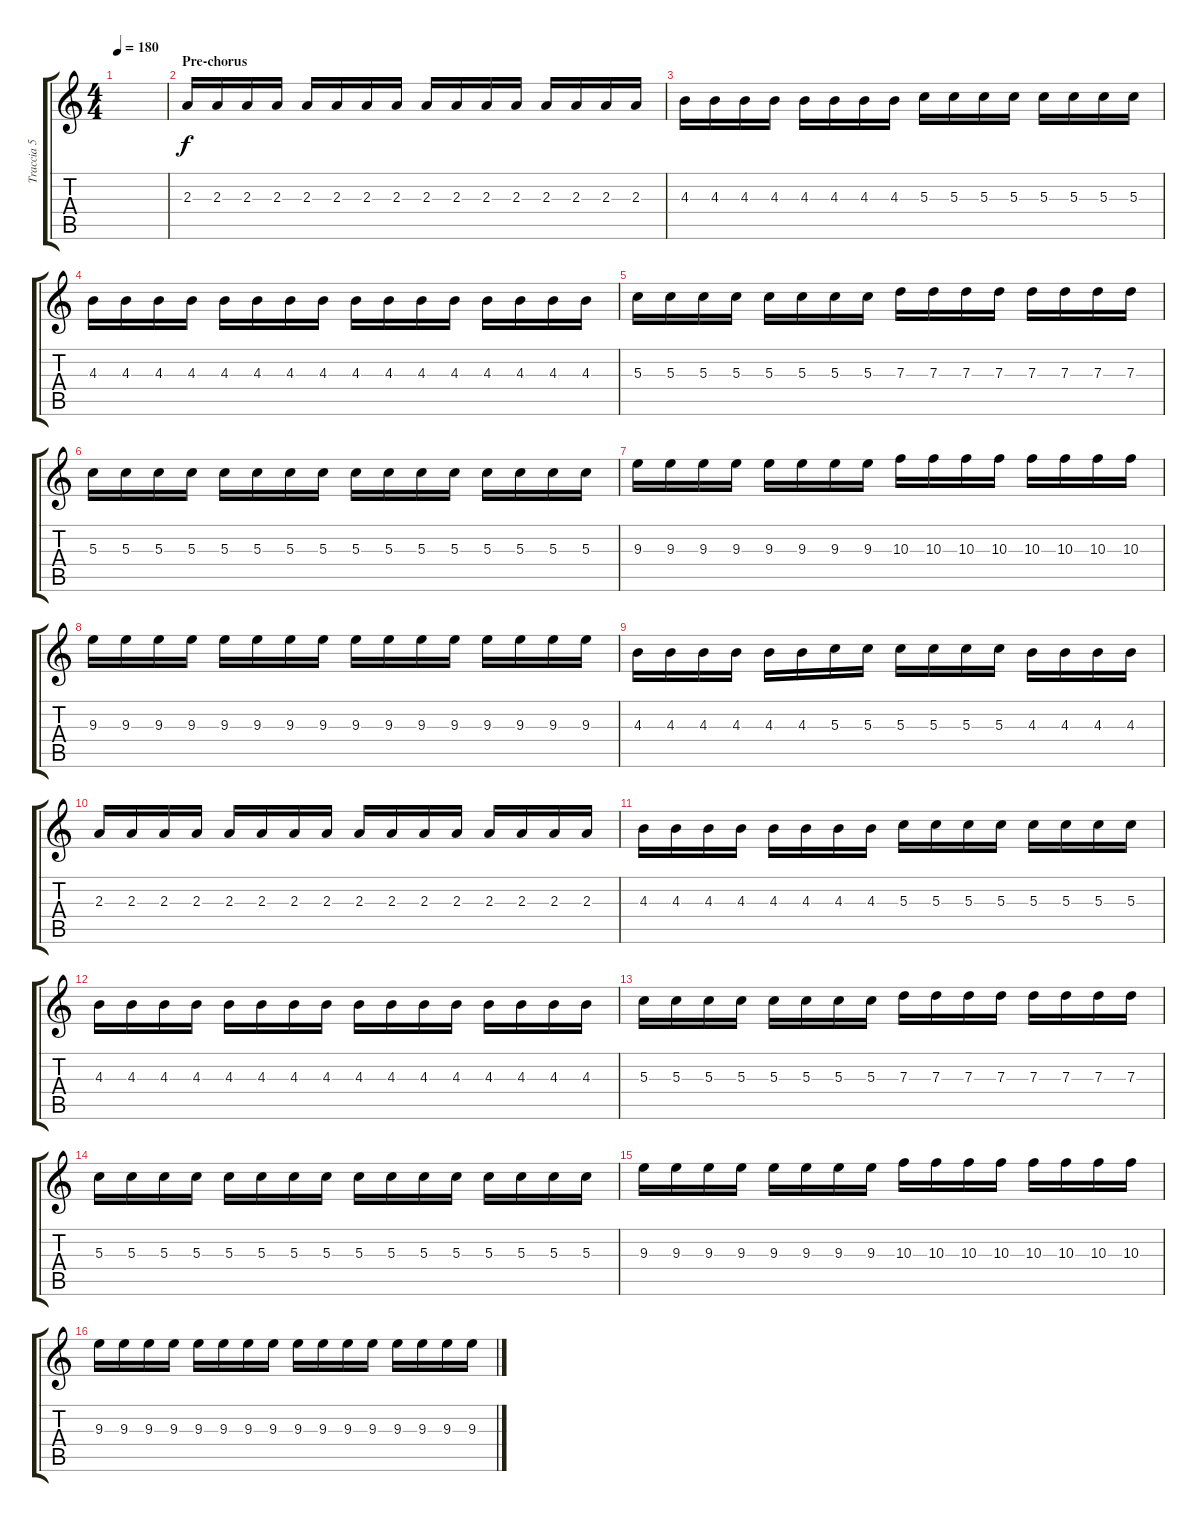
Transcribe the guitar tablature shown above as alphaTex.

\track ("Traccia 5" "Traccia 5") {instrument overdrivenguitar}
\staff {score tabs}
\tuning (E4 B3 G3 D3 A2 E2) {hide}
\ts (4 4)
\tempo 180
\clef g2
\ks c
|
\section ("" "Pre-chorus")
2.3.16 2.3.16 2.3.16 2.3.16 2.3.16 2.3.16 2.3.16 2.3.16 2.3.16 2.3.16 2.3.16 2.3.16 2.3.16 2.3.16 2.3.16 2.3.16 |
4.3.16 4.3.16 4.3.16 4.3.16 4.3.16 4.3.16 4.3.16 4.3.16 5.3.16 5.3.16 5.3.16 5.3.16 5.3.16 5.3.16 5.3.16 5.3.16 |
4.3.16 4.3.16 4.3.16 4.3.16 4.3.16 4.3.16 4.3.16 4.3.16 4.3.16 4.3.16 4.3.16 4.3.16 4.3.16 4.3.16 4.3.16 4.3.16 |
5.3.16 5.3.16 5.3.16 5.3.16 5.3.16 5.3.16 5.3.16 5.3.16 7.3.16 7.3.16 7.3.16 7.3.16 7.3.16 7.3.16 7.3.16 7.3.16 |
5.3.16 5.3.16 5.3.16 5.3.16 5.3.16 5.3.16 5.3.16 5.3.16 5.3.16 5.3.16 5.3.16 5.3.16 5.3.16 5.3.16 5.3.16 5.3.16 |
9.3.16 9.3.16 9.3.16 9.3.16 9.3.16 9.3.16 9.3.16 9.3.16 10.3.16 10.3.16 10.3.16 10.3.16 10.3.16 10.3.16 10.3.16 10.3.16 |
9.3.16 9.3.16 9.3.16 9.3.16 9.3.16 9.3.16 9.3.16 9.3.16 9.3.16 9.3.16 9.3.16 9.3.16 9.3.16 9.3.16 9.3.16 9.3.16 |
4.3.16 4.3.16 4.3.16 4.3.16 4.3.16 4.3.16 5.3.16 5.3.16 5.3.16 5.3.16 5.3.16 5.3.16 4.3.16 4.3.16 4.3.16 4.3.16 |
2.3.16 2.3.16 2.3.16 2.3.16 2.3.16 2.3.16 2.3.16 2.3.16 2.3.16 2.3.16 2.3.16 2.3.16 2.3.16 2.3.16 2.3.16 2.3.16 |
4.3.16 4.3.16 4.3.16 4.3.16 4.3.16 4.3.16 4.3.16 4.3.16 5.3.16 5.3.16 5.3.16 5.3.16 5.3.16 5.3.16 5.3.16 5.3.16 |
4.3.16 4.3.16 4.3.16 4.3.16 4.3.16 4.3.16 4.3.16 4.3.16 4.3.16 4.3.16 4.3.16 4.3.16 4.3.16 4.3.16 4.3.16 4.3.16 |
5.3.16 5.3.16 5.3.16 5.3.16 5.3.16 5.3.16 5.3.16 5.3.16 7.3.16 7.3.16 7.3.16 7.3.16 7.3.16 7.3.16 7.3.16 7.3.16 |
5.3.16 5.3.16 5.3.16 5.3.16 5.3.16 5.3.16 5.3.16 5.3.16 5.3.16 5.3.16 5.3.16 5.3.16 5.3.16 5.3.16 5.3.16 5.3.16 |
9.3.16 9.3.16 9.3.16 9.3.16 9.3.16 9.3.16 9.3.16 9.3.16 10.3.16 10.3.16 10.3.16 10.3.16 10.3.16 10.3.16 10.3.16 10.3.16 |
9.3.16 9.3.16 9.3.16 9.3.16 9.3.16 9.3.16 9.3.16 9.3.16 9.3.16 9.3.16 9.3.16 9.3.16 9.3.16 9.3.16 9.3.16 9.3.16
